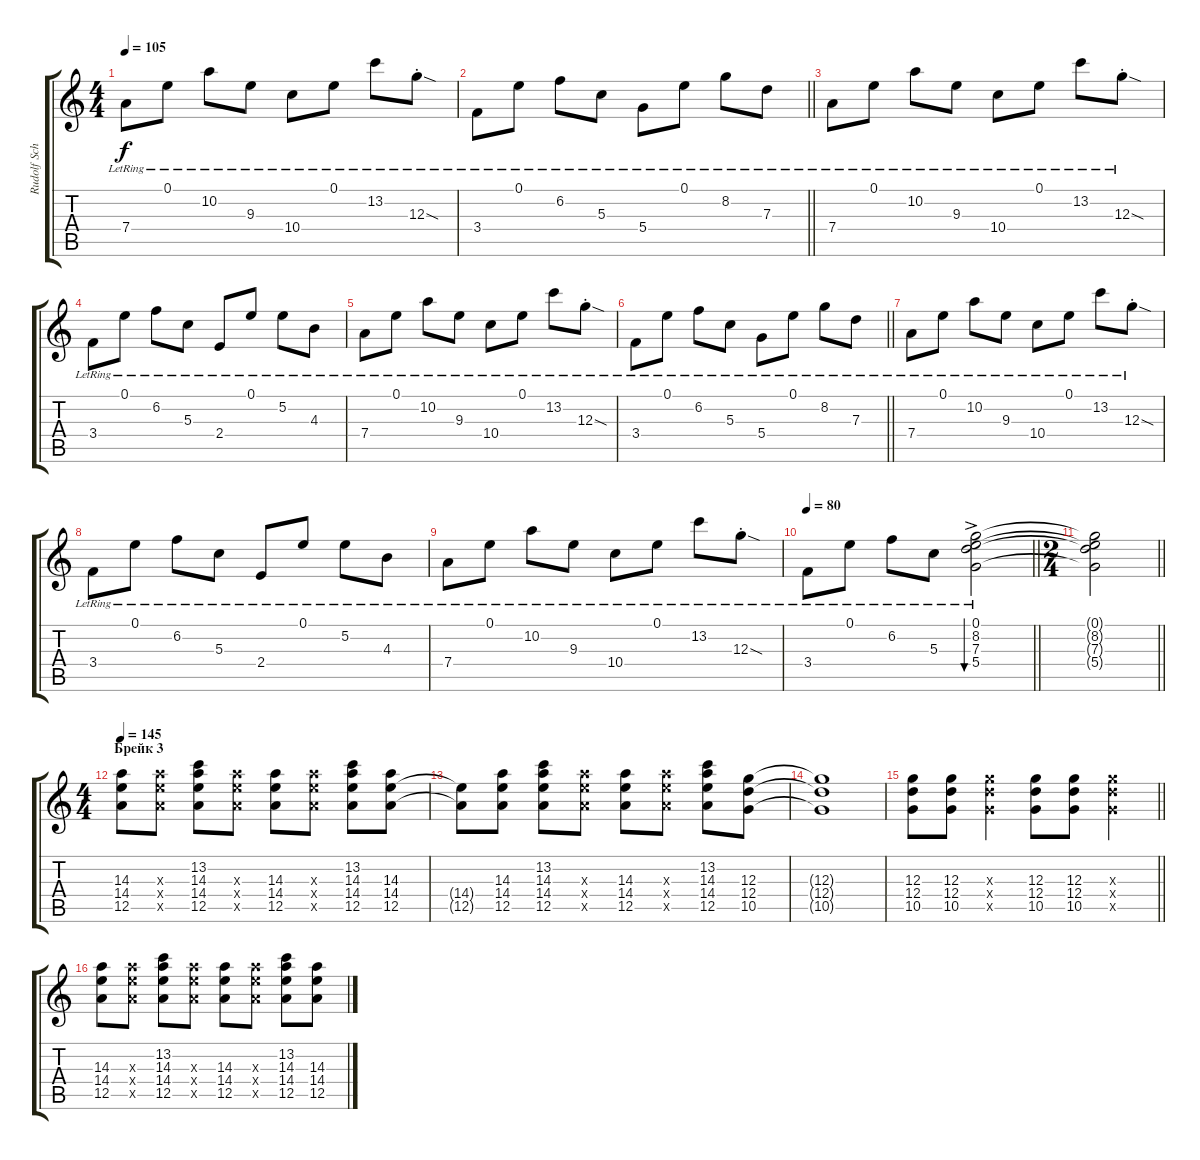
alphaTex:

\track ("Rudolf Scheneker" "Rudolf Sch") {instrument electricguitarclean}
\staff {score tabs}
\tuning (E4 B3 G3 D3 A2 E2) {hide}
\ts (4 4)
\tempo 105
\clef g2
\ks c
7.4{lr}.8{dy f} 0.1{lr}.8 10.2{lr}.8 9.3{lr}.8 10.4{lr}.8 0.1{lr}.8 13.2{lr}.8 12.3{sod st lr}.8 |
\barLineRight lightlight
3.4{lr}.8 0.1{lr}.8 6.2{lr}.8 5.3{lr}.8 5.4{lr}.8 0.1{lr}.8 8.2{lr}.8 7.3{lr}.8 |
7.4{lr}.8 0.1{lr}.8 10.2{lr}.8 9.3{lr}.8 10.4{lr}.8 0.1{lr}.8 13.2{lr}.8 12.3{sod st lr}.8 |
3.4{lr}.8 0.1{lr}.8 6.2{lr}.8 5.3{lr}.8 2.4{lr}.8 0.1{lr}.8 5.2{lr}.8 4.3{lr}.8 |
7.4{lr}.8 0.1{lr}.8 10.2{lr}.8 9.3{lr}.8 10.4{lr}.8 0.1{lr}.8 13.2{lr}.8 12.3{sod st lr}.8 |
\barLineRight lightlight
3.4{lr}.8 0.1{lr}.8 6.2{lr}.8 5.3{lr}.8 5.4{lr}.8 0.1{lr}.8 8.2{lr}.8 7.3{lr}.8 |
7.4{lr}.8 0.1{lr}.8 10.2{lr}.8 9.3{lr}.8 10.4{lr}.8 0.1{lr}.8 13.2{lr}.8 12.3{sod st lr}.8 |
3.4{lr}.8 0.1{lr}.8 6.2{lr}.8 5.3{lr}.8 2.4{lr}.8 0.1{lr}.8 5.2{lr}.8 4.3{lr}.8 |
7.4{lr}.8 0.1{lr}.8 10.2{lr}.8 9.3{lr}.8 10.4{lr}.8 0.1{lr}.8 13.2{lr}.8 12.3{sod st lr}.8 |
\tempo 80
\barLineRight lightlight
3.4{lr}.8 0.1{lr}.8 6.2{lr}.8 5.3{lr}.8 (0.1{ac lr} 8.2{ac} 7.3{ac} 5.4{ac lr}).2{bu 240} |
\ts (2 4)
\barLineRight lightlight
(0.1{t} 8.2{t} 7.3{t} 5.4{t}).2 |
\ts (4 4)
\section ("" "Брейк 3")
\tempo 145
(14.3 14.4 12.5).8{instrument overdrivenguitar} (14.3{x} 14.4{x} 12.5{x}).8 (13.2 14.3 14.4 12.5).8 (14.3{x} 14.4{x} 12.5{x}).8 (14.3 14.4 12.5).8 (14.3{x} 14.4{x} 12.5{x}).8 (13.2 14.3 14.4 12.5).8 (14.3 14.4 12.5).8 |
(14.4{t} 12.5{t}).8 (14.3 14.4 12.5).8 (13.2 14.3 14.4 12.5).8 (14.3{x} 14.4{x} 12.5{x}).8 (14.3 14.4 12.5).8 (14.3{x} 14.4{x} 12.5{x}).8 (13.2 14.3 14.4 12.5).8 (12.3 12.4 10.5).8 |
(12.3{t} 12.4{t} 10.5{t}).1 |
\barLineRight lightlight
(12.3 12.4 10.5).8 (12.3 12.4 10.5).8 (12.3{x} 12.4{x} 10.5{x}).4 (12.3 12.4 10.5).8 (12.3 12.4 10.5).8 (12.3{x} 12.4{x} 10.5{x}).4 |
(14.3 14.4 12.5).8 (14.3{x} 14.4{x} 12.5{x}).8 (13.2 14.3 14.4 12.5).8 (14.3{x} 14.4{x} 12.5{x}).8 (14.3 14.4 12.5).8 (14.3{x} 14.4{x} 12.5{x}).8 (13.2 14.3 14.4 12.5).8 (14.3 14.4 12.5).8
